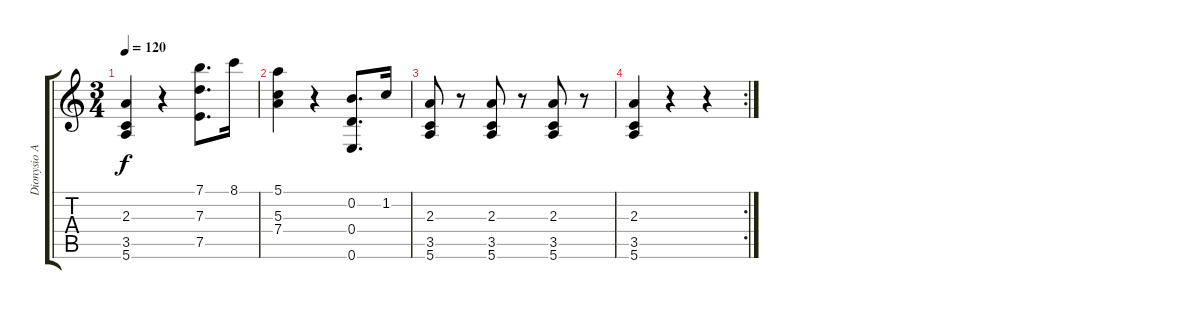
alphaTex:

\track ("Dionysio Aguado" "Dionysio A") {instrument acousticguitarnylon}
\staff {score tabs}
\tuning (E4 B3 G3 D3 A2 E2) {hide}
\ts (3 4)
\tempo 120
\clef g2
\ks c
(2.3 3.5 5.6).4{dy f} r.4 (7.1 7.3 7.5).8{d} 8.1.16 |
(5.1 5.3 7.4).4 r.4 (0.2 0.4 0.6).8{d} 1.2.16 |
(2.3 3.5 5.6).8 r.8 (2.3 3.5 5.6).8 r.8 (2.3 3.5 5.6).8 r.8 |
\rc 2
(2.3 3.5 5.6).4 r.4 r.4
